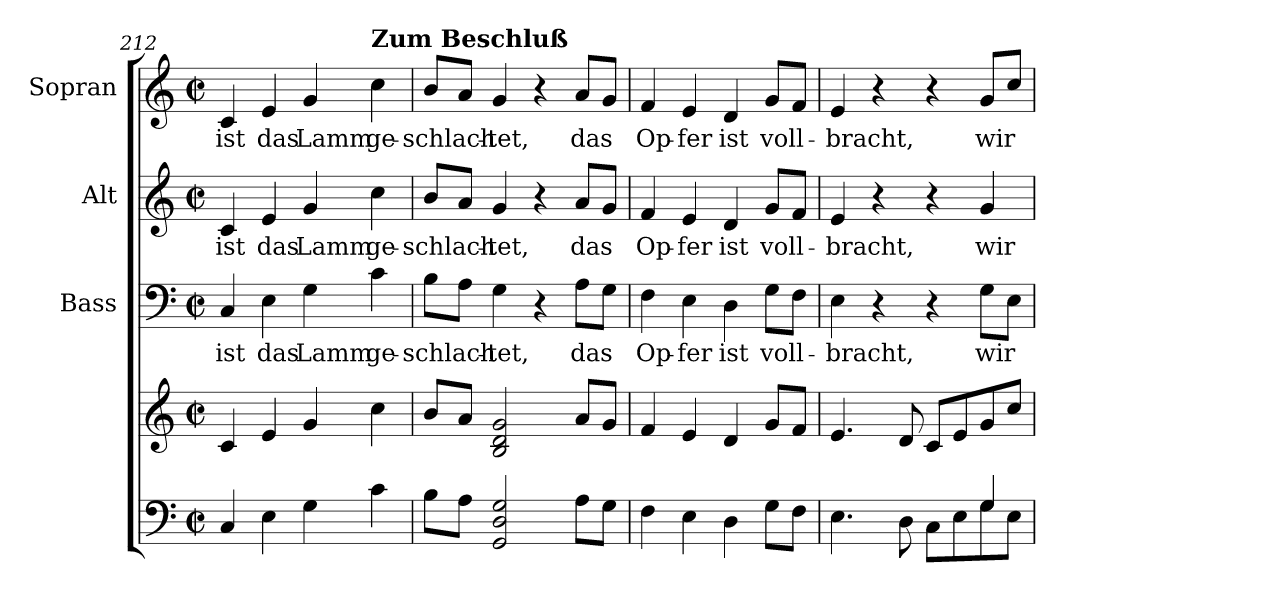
**kern	**kern	**kern	**text	**kern	**text	**kern	**text
*part4	*part4	*part3	*part3	*part2	*part2	*part1	*part1
*staff5	*staff4	*staff3	*staff3	*staff2	*staff2	*staff1	*staff1
*	*	*I"Bass	*	*I"Alt	*	*I"Sopran	*
*	*	*I'B.	*	*I'A.	*	*I'S.	*
*clefF4	*clefG2	*clefF4	*	*clefG2	*	*clefG2	*
*k[]	*k[]	*k[]	*	*k[]	*	*k[]	*
*C:	*C:	*C:	*	*C:	*	*C:	*
*M2/2	*M2/2	*M2/2	*	*M2/2	*	*M2/2	*
*met(c|)	*met(c|)	*met(c|)	*	*met(c|)	*	*met(c|)	*
=212	=212	=212	=212	=212	=212	=212	=212
!	!	!	!LO:LY:b	!	!LO:LY:b	!	!LO:LY:b
4C/	4c/	4C/	ist	4c/	ist	4c/	ist
!	!	!	!LO:LY:b	!	!LO:LY:b	!	!LO:LY:b
4E\	4e/	4E\	das	4e/	das	4e/	das
!	!	!	!LO:LY:b	!	!LO:LY:b	!	!LO:LY:b
4G\	4g/	4G\	Lamm	4g/	Lamm	4g/	Lamm
!	!	!	!	!	!	!LO:TX:a:B:t=Zum Beschluß	!
!	!	!	!LO:LY:b	!	!LO:LY:b	!	!LO:LY:b
4c\	4cc\	4c\	ge-	4cc\	ge-	4cc\	ge-
=213	=213	=213	=213	=213	=213	=213	=213
!	!	!	!LO:LY:b	!	!LO:LY:b	!	!LO:LY:b
8B\L	8b/L	8B\L	-schlach-	8b/L	-schlach-	8b/L	-schlach-
8A\J	8a/J	8A\J	.	8a/J	.	8a/J	.
!	!	!	!LO:LY:b	!	!LO:LY:b	!	!LO:LY:b
2GG/ 2D/ 2G/	2B/ 2d/ 2g/	4G\	-tet,	4g/	-tet,	4g/	-tet,
.	.	4r	.	4r	.	4r	.
!	!	!	!LO:LY:b	!	!LO:LY:b	!	!LO:LY:b
8A\L	8a/L	8A\L	das	8a/L	das	8a/L	das
8G\J	8g/J	8G\J	.	8g/J	.	8g/J	.
=214	=214	=214	=214	=214	=214	=214	=214
!	!	!	!LO:LY:b	!	!LO:LY:b	!	!LO:LY:b
4F\	4f/	4F\	Op-	4f/	Op-	4f/	Op-
!	!	!	!LO:LY:b	!	!LO:LY:b	!	!LO:LY:b
4E\	4e/	4E\	-fer	4e/	-fer	4e/	-fer
!	!	!	!LO:LY:b	!	!LO:LY:b	!	!LO:LY:b
4D\	4d/	4D\	ist	4d/	ist	4d/	ist
!	!	!	!LO:LY:b	!	!LO:LY:b	!	!LO:LY:b
8G\L	8g/L	8G\L	voll-	8g/L	voll-	8g/L	voll-
8F\J	8f/J	8F\J	.	8f/J	.	8f/J	.
=215	=215	=215	=215	=215	=215	=215	=215
*^	*	*	*	*	*	*	*
!	!	!	!	!LO:LY:b	!	!LO:LY:b	!	!LO:LY:b
2.ryy	4.E\	4.e/	4E\	-bracht,	4e/	-bracht,	4e/	-bracht,
.	.	.	4r	.	4r	.	4r	.
.	8D\	8d/	.	.	.	.	.	.
.	8C\L	8c/L	4r	.	4r	.	4r	.
.	8E\	8e/	.	.	.	.	.	.
!	!	!	!	!LO:LY:b	!	!LO:LY:b	!	!LO:LY:b
4G/	8G\	8g/	8G\L	wir	4g/	wir	8g/L	wir
.	8E\J	8cc/J	8E\J	.	.	.	8cc/J	.
*v	*v	*	*	*	*	*	*	*
=	=	=	=	=	=	=	=
*-	*-	*-	*-	*-	*-	*-	*-
